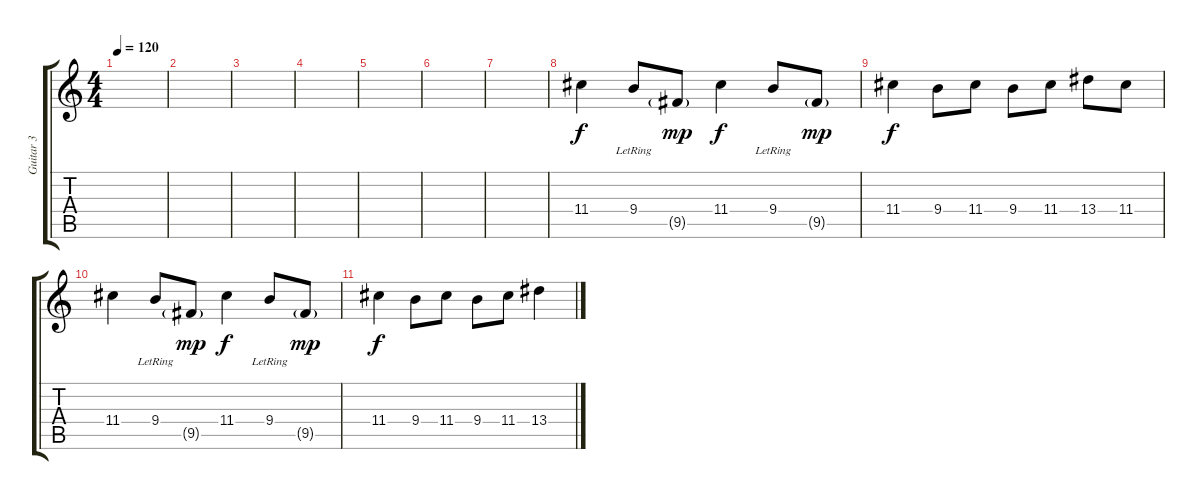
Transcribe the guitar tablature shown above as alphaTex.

\track ("Guitar 3" "Guitar 3") {instrument distortionguitar}
\staff {score tabs}
\tuning (E4 B3 G3 D3 A2 E2) {hide}
\ts (4 4)
\tempo 120
\clef g2
\ks c
|
|
|
|
|
|
|
11.4.4 9.4{lr}.8 9.5{g}.8{dy mp} 11.4.4{dy f} 9.4{lr}.8 9.5{g}.8{dy mp} |
11.4.4{dy f} 9.4.8 11.4.8 9.4.8 11.4.8 13.4.8 11.4.8 |
11.4.4 9.4{lr}.8 9.5{g}.8{dy mp} 11.4.4{dy f} 9.4{lr}.8 9.5{g}.8{dy mp} |
11.4.4{dy f} 9.4.8 11.4.8 9.4.8 11.4.8 13.4.4
